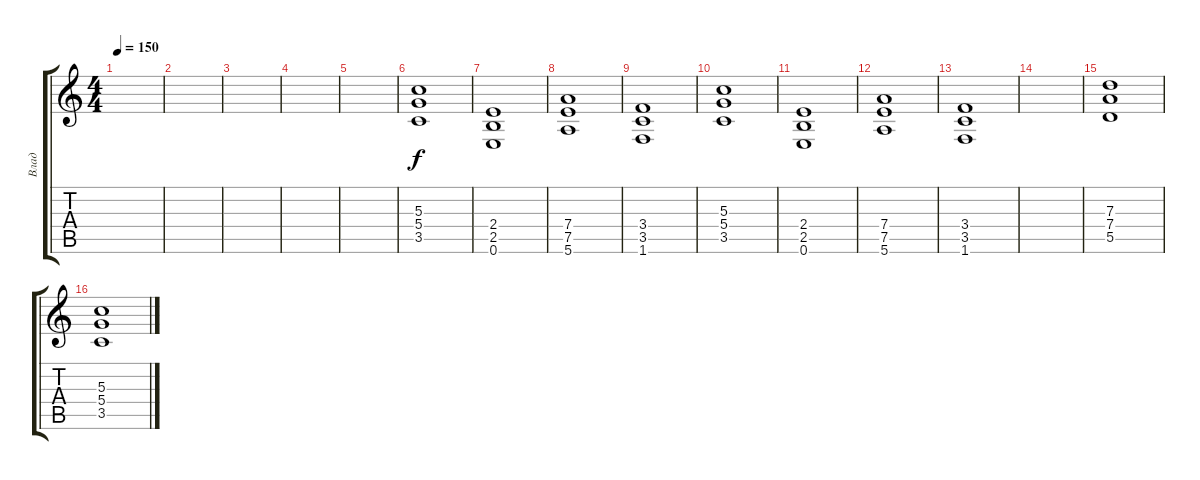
\track ("Влад" "Влад") {instrument overdrivenguitar}
\staff {score tabs}
\tuning (E4 B3 G3 D3 A2 E2) {hide}
\ts (4 4)
\tempo 150
\clef g2
\ks c
|
|
|
|
|
(5.3 5.4 3.5).1 |
(2.4 2.5 0.6).1 |
(7.4 7.5 5.6).1 |
(3.4 3.5 1.6).1 |
(5.3 5.4 3.5).1 |
(2.4 2.5 0.6).1 |
(7.4 7.5 5.6).1 |
(3.4 3.5 1.6).1 |
|
(7.3 7.4 5.5).1 |
(5.3 5.4 3.5).1
